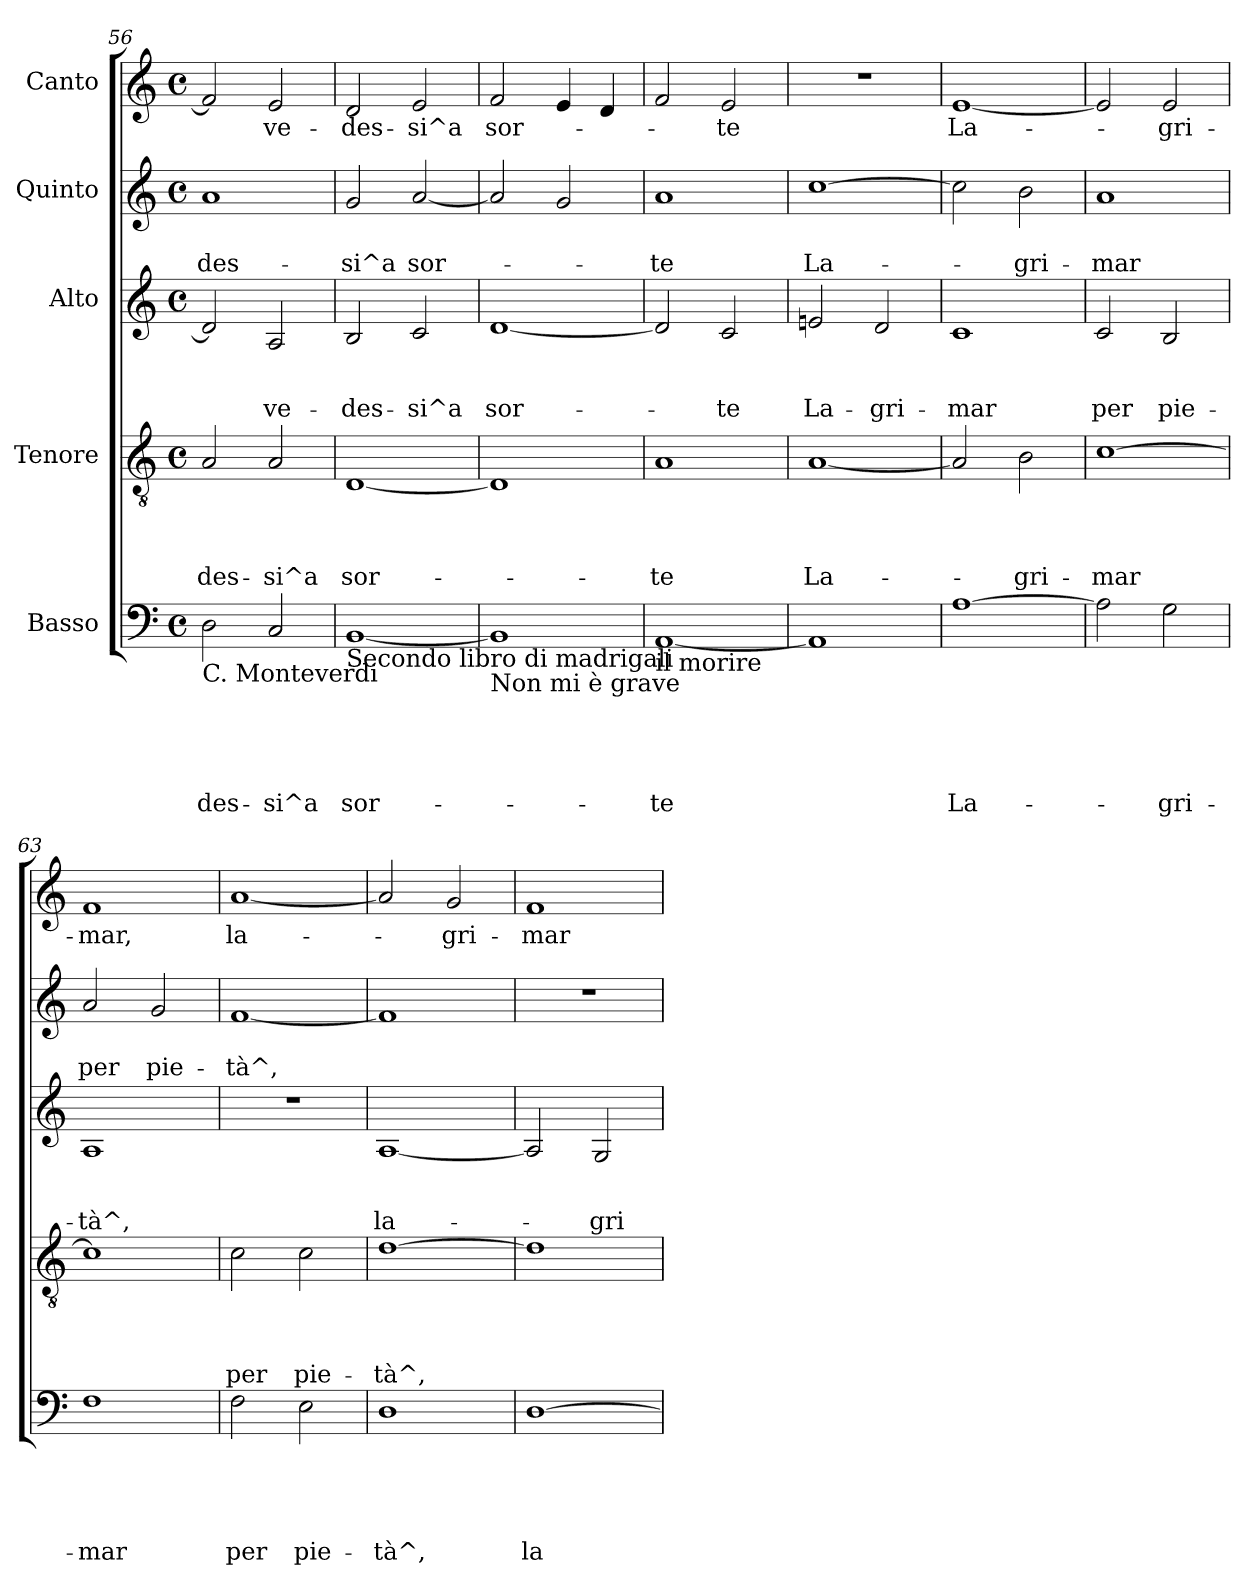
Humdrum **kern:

**kern	**text	**text	**text	**text	**text	**kern	**text	**text	**text	**text	**kern	**text	**text	**text	**kern	**text	**text	**kern	**text
*part5	*part5	*part5	*part5	*part5	*part5	*part4	*part4	*part4	*part4	*part4	*part3	*part3	*part3	*part3	*part2	*part2	*part2	*part1	*part1
*staff5	*staff5	*staff5	*staff5	*staff5	*staff5	*staff4	*staff4	*staff4	*staff4	*staff4	*staff3	*staff3	*staff3	*staff3	*staff2	*staff2	*staff2	*staff1	*staff1
*I"Basso	*	*	*	*	*	*I"Tenore	*	*	*	*	*I"Alto	*	*	*	*I"Quinto	*	*	*I"Canto	*
*clefF4	*	*	*	*	*	*clefGv2	*	*	*	*	*clefG2	*	*	*	*clefG2	*	*	*clefG2	*
*k[]	*	*	*	*	*	*k[]	*	*	*	*	*k[]	*	*	*	*k[]	*	*	*k[]	*
*C:	*	*	*	*	*	*C:	*	*	*	*	*C:	*	*	*	*C:	*	*	*C:	*
*M4/4	*	*	*	*	*	*M4/4	*	*	*	*	*M4/4	*	*	*	*M4/4	*	*	*M4/4	*
*met(c)	*	*	*	*	*	*met(c)	*	*	*	*	*met(c)	*	*	*	*met(c)	*	*	*met(c)	*
=56	=56	=56	=56	=56	=56	=56	=56	=56	=56	=56	=56	=56	=56	=56	=56	=56	=56	=56	=56
!LO:TX:b:t=C. Monteverdi	!	!	!	!	!	!	!	!	!	!	!	!	!	!	!	!	!	!	!
!	!	!	!	!	!LO:LY:b	!	!	!	!	!LO:LY:b	!	!	!	!	!	!	!LO:LY:b	!	!
2D\	.	.	.	.	-des-	2A/	.	.	.	-des-	2d/]	.	.	.	1a	.	-des-	2f/]	.
!	!	!	!	!	!LO:LY:b	!	!	!	!	!LO:LY:b	!	!	!	!LO:LY:b	!	!	!	!	!LO:LY:b
2C/	.	.	.	.	-si^a	2A/	.	.	.	-si^a	2A/	.	.	ve-	.	.	.	2e/	ve-
=57	=57	=57	=57	=57	=57	=57	=57	=57	=57	=57	=57	=57	=57	=57	=57	=57	=57	=57	=57
!LO:TX:b:t=Secondo libro di madrigali	!	!	!	!	!	!	!	!	!	!	!	!	!	!	!	!	!	!	!
!	!	!	!	!	!LO:LY:b	!	!	!	!	!LO:LY:b	!	!	!	!LO:LY:b	!	!	!LO:LY:b	!	!LO:LY:b
[<1BB	.	.	.	.	sor-	[<1D	.	.	.	sor-	2B/	.	.	-des-	2g/	.	-si^a	2d/	-des-
!	!	!	!	!	!	!	!	!	!	!	!	!	!	!LO:LY:b	!	!	!LO:LY:b	!	!LO:LY:b
.	.	.	.	.	.	.	.	.	.	.	2c/	.	.	-si^a	[<2a/	.	sor-	2e/	-si^a
=58	=58	=58	=58	=58	=58	=58	=58	=58	=58	=58	=58	=58	=58	=58	=58	=58	=58	=58	=58
!LO:TX:b:t=Non mi è grave	!	!	!	!	!	!	!	!	!	!	!	!	!	!	!	!	!	!	!
!	!	!	!	!	!	!	!	!	!	!	!	!	!	!LO:LY:b	!	!	!	!	!LO:LY:b
1BB]	.	.	.	.	.	1D]	.	.	.	.	[<1d	.	.	sor-	2a/]	.	.	2f/	sor-
.	.	.	.	.	.	.	.	.	.	.	.	.	.	.	2g/	.	.	4e/	.
.	.	.	.	.	.	.	.	.	.	.	.	.	.	.	.	.	.	4d/	.
=59	=59	=59	=59	=59	=59	=59	=59	=59	=59	=59	=59	=59	=59	=59	=59	=59	=59	=59	=59
!LO:TX:b:t=il morire	!	!	!	!	!	!	!	!	!	!	!	!	!	!	!	!	!	!	!
!	!	!	!	!	!LO:LY:b	!	!	!	!	!LO:LY:b	!	!	!	!	!	!	!LO:LY:b	!	!
[>1AA	.	.	.	.	-te	1A	.	.	.	-te	2d/]	.	.	.	1a	.	-te	2f/	.
!	!	!	!	!	!	!	!	!	!	!	!	!	!	!LO:LY:b	!	!	!	!	!LO:LY:b
.	.	.	.	.	.	.	.	.	.	.	2c/	.	.	-te	.	.	.	2e/	-te
!!LO:PB:g=z
=60	=60	=60	=60	=60	=60	=60	=60	=60	=60	=60	=60	=60	=60	=60	=60	=60	=60	=60	=60
!	!	!	!	!	!	!	!	!	!	!LO:LY:b	!	!	!	!LO:LY:b	!	!	!LO:LY:b	!	!
1AA]	.	.	.	.	.	[<1A	.	.	.	La-	2en/	.	.	La-	[>1cc	.	La-	1r	.
!	!	!	!	!	!	!	!	!	!	!	!	!	!	!LO:LY:b	!	!	!	!	!
.	.	.	.	.	.	.	.	.	.	.	2d/	.	.	-gri-	.	.	.	.	.
=61	=61	=61	=61	=61	=61	=61	=61	=61	=61	=61	=61	=61	=61	=61	=61	=61	=61	=61	=61
!	!	!	!	!	!LO:LY:b	!	!	!	!	!	!	!	!	!LO:LY:b	!	!	!	!	!LO:LY:b
[>1A	.	.	.	.	La-	2A/]	.	.	.	.	1c	.	.	-mar	2cc\]	.	.	[<1e	La-
!	!	!	!	!	!	!	!	!	!	!LO:LY:b	!	!	!	!	!	!	!LO:LY:b	!	!
.	.	.	.	.	.	2B\	.	.	.	-gri-	.	.	.	.	2b\	.	-gri-	.	.
=62	=62	=62	=62	=62	=62	=62	=62	=62	=62	=62	=62	=62	=62	=62	=62	=62	=62	=62	=62
!	!	!	!	!	!	!	!	!	!	!LO:LY:b	!	!	!	!LO:LY:b	!	!	!LO:LY:b	!	!
2A\]	.	.	.	.	.	[>1c	.	.	.	-mar	2c/	.	.	per	1a	.	-mar	2e/]	.
!	!	!	!	!	!LO:LY:b	!	!	!	!	!	!	!	!	!LO:LY:b	!	!	!	!	!LO:LY:b
2G\	.	.	.	.	-gri-	.	.	.	.	.	2B/	.	.	pie-	.	.	.	2e/	-gri-
=63	=63	=63	=63	=63	=63	=63	=63	=63	=63	=63	=63	=63	=63	=63	=63	=63	=63	=63	=63
!	!	!	!	!	!LO:LY:b	!	!	!	!	!	!	!	!	!LO:LY:b	!	!	!LO:LY:b	!	!LO:LY:b
1F	.	.	.	.	-mar	1c]	.	.	.	.	1A	.	.	-tà^,	2a/	.	per	1f	-mar,
!	!	!	!	!	!	!	!	!	!	!	!	!	!	!	!	!	!LO:LY:b	!	!
.	.	.	.	.	.	.	.	.	.	.	.	.	.	.	2g/	.	pie-	.	.
=64	=64	=64	=64	=64	=64	=64	=64	=64	=64	=64	=64	=64	=64	=64	=64	=64	=64	=64	=64
!	!	!	!	!	!LO:LY:b	!	!	!	!	!LO:LY:b	!	!	!	!	!	!	!LO:LY:b	!	!LO:LY:b
2F\	.	.	.	.	per	2c\	.	.	.	per	1r	.	.	.	[<1f	.	-tà^,	[<1a	la-
!	!	!	!	!	!LO:LY:b	!	!	!	!	!LO:LY:b	!	!	!	!	!	!	!	!	!
2E\	.	.	.	.	pie-	2c\	.	.	.	pie-	.	.	.	.	.	.	.	.	.
=65	=65	=65	=65	=65	=65	=65	=65	=65	=65	=65	=65	=65	=65	=65	=65	=65	=65	=65	=65
!	!	!	!	!	!LO:LY:b	!	!	!	!	!LO:LY:b	!	!	!	!LO:LY:b	!	!	!	!	!
1D	.	.	.	.	-tà^,	[<1d	.	.	.	-tà^,	[<1A	.	.	la-	1f]	.	.	2a/]	.
!	!	!	!	!	!	!	!	!	!	!	!	!	!	!	!	!	!	!	!LO:LY:b
.	.	.	.	.	.	.	.	.	.	.	.	.	.	.	.	.	.	2g/	-gri-
!!LO:LB:g=z
=66	=66	=66	=66	=66	=66	=66	=66	=66	=66	=66	=66	=66	=66	=66	=66	=66	=66	=66	=66
!	!	!	!	!	!LO:LY:b	!	!	!	!	!	!	!	!	!	!	!	!	!	!LO:LY:b
[>1D	.	.	.	.	la-	1d]	.	.	.	.	2A/]	.	.	.	1r	.	.	1f	-mar
!	!	!	!	!	!	!	!	!	!	!	!	!	!	!LO:LY:b	!	!	!	!	!
.	.	.	.	.	.	.	.	.	.	.	2G/	.	.	-gri-	.	.	.	.	.
=	=	=	=	=	=	=	=	=	=	=	=	=	=	=	=	=	=	=	=
*-	*-	*-	*-	*-	*-	*-	*-	*-	*-	*-	*-	*-	*-	*-	*-	*-	*-	*-	*-
